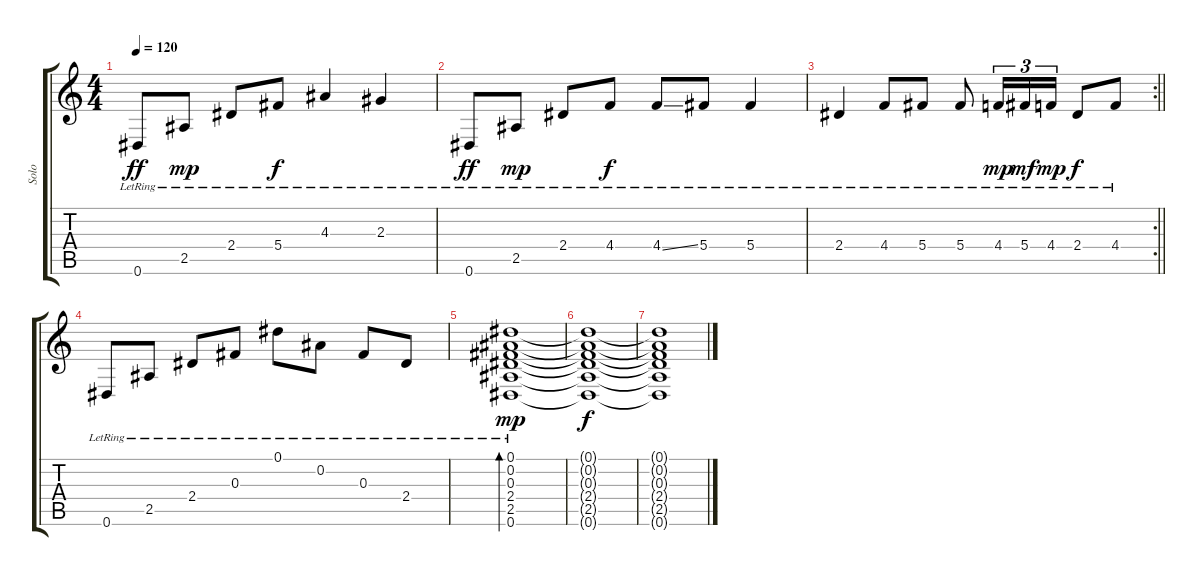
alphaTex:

\track ("Solo" "Solo") {instrument acousticguitarsteel}
\staff {score tabs}
\tuning (Eb4 Bb3 Gb3 Db3 Ab2 Eb2) {hide}
\ts (4 4)
\tempo 120
\clef g2
\ks c
0.6{lr}.8{dy ff} 2.5{lr}.8{dy mp} 2.4{lr}.8 5.4{lr}.8{dy f} 4.3{lr}.4 2.3{lr}.4 |
0.6{lr}.8{dy ff} 2.5{lr}.8{dy mp} 2.4{lr}.8 4.4{lr}.8{dy f} 4.4{ss lr}.8 5.4{lr}.8 5.4{lr}.4 |
\rc 2
\barLineRight lightlight
2.4{lr}.4 4.4{lr}.8 5.4{lr}.8 5.4{lr}.8 4.4{lr}.16{tu (3 2) dy mp} 5.4{lr}.16{tu (3 2) dy mf} 4.4{lr}.16{tu (3 2) dy mp} 2.4{lr}.8{dy f} 4.4{lr}.8 |
0.6{lr}.8 2.5{lr}.8 2.4{lr}.8 0.3{lr}.8 0.1{lr}.8 0.2{lr}.8 0.3{lr}.8 2.4{lr}.8 |
(0.1{lr} 0.2{lr} 0.3{lr} 2.4{lr} 2.5{lr} 0.6{lr}).1{bd 240 dy mp} |
(0.1{t} 0.2{t} 0.3{t} 2.4{t} 2.5{t} 0.6{t}).1{dy f} |
(0.1{t} 0.2{t} 0.3{t} 2.4{t} 2.5{t} 0.6{t}).1
